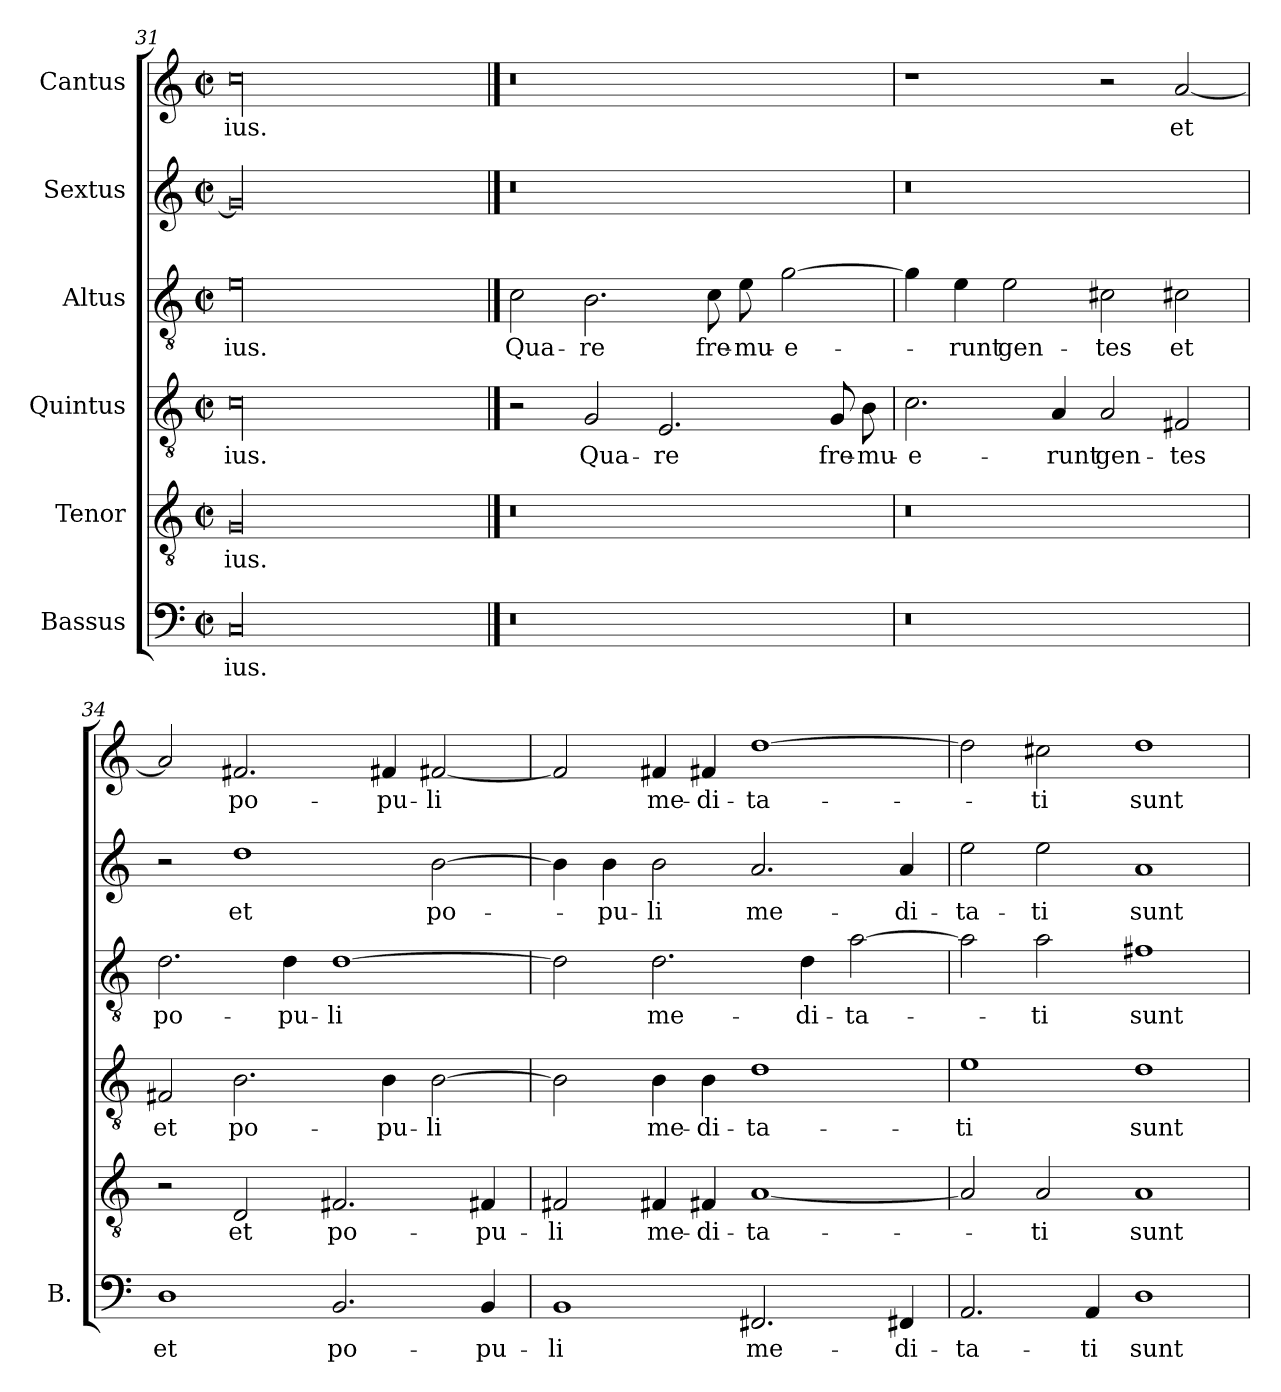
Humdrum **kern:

**kern	**text	**kern	**text	**kern	**text	**kern	**text	**kern	**text	**kern	**text
*part6	*part6	*part5	*part5	*part4	*part4	*part3	*part3	*part2	*part2	*part1	*part1
*staff6	*staff6	*staff5	*staff5	*staff4	*staff4	*staff3	*staff3	*staff2	*staff2	*staff1	*staff1
*I"Bassus	*	*I"Tenor	*	*I"Quintus	*	*I"Altus	*	*I"Sextus	*	*I"Cantus	*
*I'B.	*	*	*	*	*	*	*	*	*	*	*
*clefF4	*	*clefGv2	*	*clefGv2	*	*clefGv2	*	*clefG2	*	*clefG2	*
*k[]	*	*k[]	*	*k[]	*	*k[]	*	*k[]	*	*k[]	*
*C:	*	*C:	*	*C:	*	*C:	*	*C:	*	*C:	*
*M2/2	*	*M2/2	*	*M2/2	*	*M2/2	*	*M2/2	*	*M2/2	*
*met(c|)	*	*met(c|)	*	*met(c|)	*	*met(c|)	*	*met(c|)	*	*met(c|)	*
=31	=31	=31	=31	=31	=31	=31	=31	=31	=31	=31	=31
00C/	-ius.	00G/	-ius.	00c\	-ius.	00e\	-ius.	00g/]	.	00cc\	-ius.
==32	==32	==32	==32	==32	==32	==32	==32	==32	==32	==32	==32
!LO:N:vis=0	!	!LO:N:vis=0	!	!	!	!	!	!LO:N:vis=0	!	!LO:N:vis=0	!
1r	.	1r	.	2r	.	2c\	Qua-	1r	.	1r	.
.	.	.	.	2G/	Qua-	2.B\	-re	.	.	.	.
1ryy	.	1ryy	.	2.E/	-re	.	.	1ryy	.	1ryy	.
.	.	.	.	.	.	8c\	fre-	.	.	.	.
.	.	.	.	.	.	8e\	-mu-	.	.	.	.
.	.	.	.	.	.	[2g\	-e-	.	.	.	.
.	.	.	.	8G/	fre-	.	.	.	.	.	.
.	.	.	.	8B\	-mu-	.	.	.	.	.	.
=33	=33	=33	=33	=33	=33	=33	=33	=33	=33	=33	=33
!LO:N:vis=0	!	!LO:N:vis=0	!	!	!	!	!	!LO:N:vis=0	!	!	!
1r	.	1r	.	2.c\	-e-	4g\]	.	1r	.	1r	.
.	.	.	.	.	.	4e\	-runt	.	.	.	.
.	.	.	.	.	.	2e\	gen-	.	.	.	.
.	.	.	.	4A/	-runt	.	.	.	.	.	.
1ryy	.	1ryy	.	2A/	gen-	2c#X\	-tes	1ryy	.	2r	.
.	.	.	.	2F#X/	-tes	2c#X\	et	.	.	[2a/	et
=34	=34	=34	=34	=34	=34	=34	=34	=34	=34	=34	=34
1D\	et	2r	.	2F#X/	et	2.d\	po-	2r	.	2a/]	.
.	.	2D/	et	2.B\	po-	.	.	1dd\	et	2.f#X/	po-
.	.	.	.	.	.	4d\	-pu-	.	.	.	.
2.BB/	po-	2.F#X/	po-	.	.	[1d\	-li	.	.	.	.
.	.	.	.	4B\	-pu-	.	.	.	.	4f#X/	-pu-
.	.	.	.	[2B\	-li	.	.	[2b\	po-	[2f#X/	-li
4BB/	-pu-	4F#X/	-pu-	.	.	.	.	.	.	.	.
=35	=35	=35	=35	=35	=35	=35	=35	=35	=35	=35	=35
1BB/	-li	2F#X/	-li	2B\]	.	2d\]	.	4b\]	.	2f#/]	.
.	.	.	.	.	.	.	.	4b\	-pu-	.	.
.	.	4F#X/	me-	4B\	me-	2.d\	me-	2b\	-li	4f#X/	me-
.	.	4F#X/	-di-	4B\	-di-	.	.	.	.	4f#X/	-di-
2.FF#X/	me-	[1A/	-ta-	1d\	-ta-	.	.	2.a/	me-	[1dd\	-ta-
.	.	.	.	.	.	4d\	-di-	.	.	.	.
.	.	.	.	.	.	[2a\	-ta-	.	.	.	.
4FF#X/	-di-	.	.	.	.	.	.	4a/	-di-	.	.
=36	=36	=36	=36	=36	=36	=36	=36	=36	=36	=36	=36
2.AA/	-ta-	2A/]	.	1e\	-ti	2a\]	.	2ee\	-ta-	2dd\]	.
.	.	2A/	-ti	.	.	2a\	-ti	2ee\	-ti	2cc#X\	-ti
4AA/	-ti	.	.	.	.	.	.	.	.	.	.
1D\	sunt	1A/	sunt	1d\	sunt	1f#X\	sunt	1a/	sunt	1dd\	sunt
=	=	=	=	=	=	=	=	=	=	=	=
*-	*-	*-	*-	*-	*-	*-	*-	*-	*-	*-	*-
